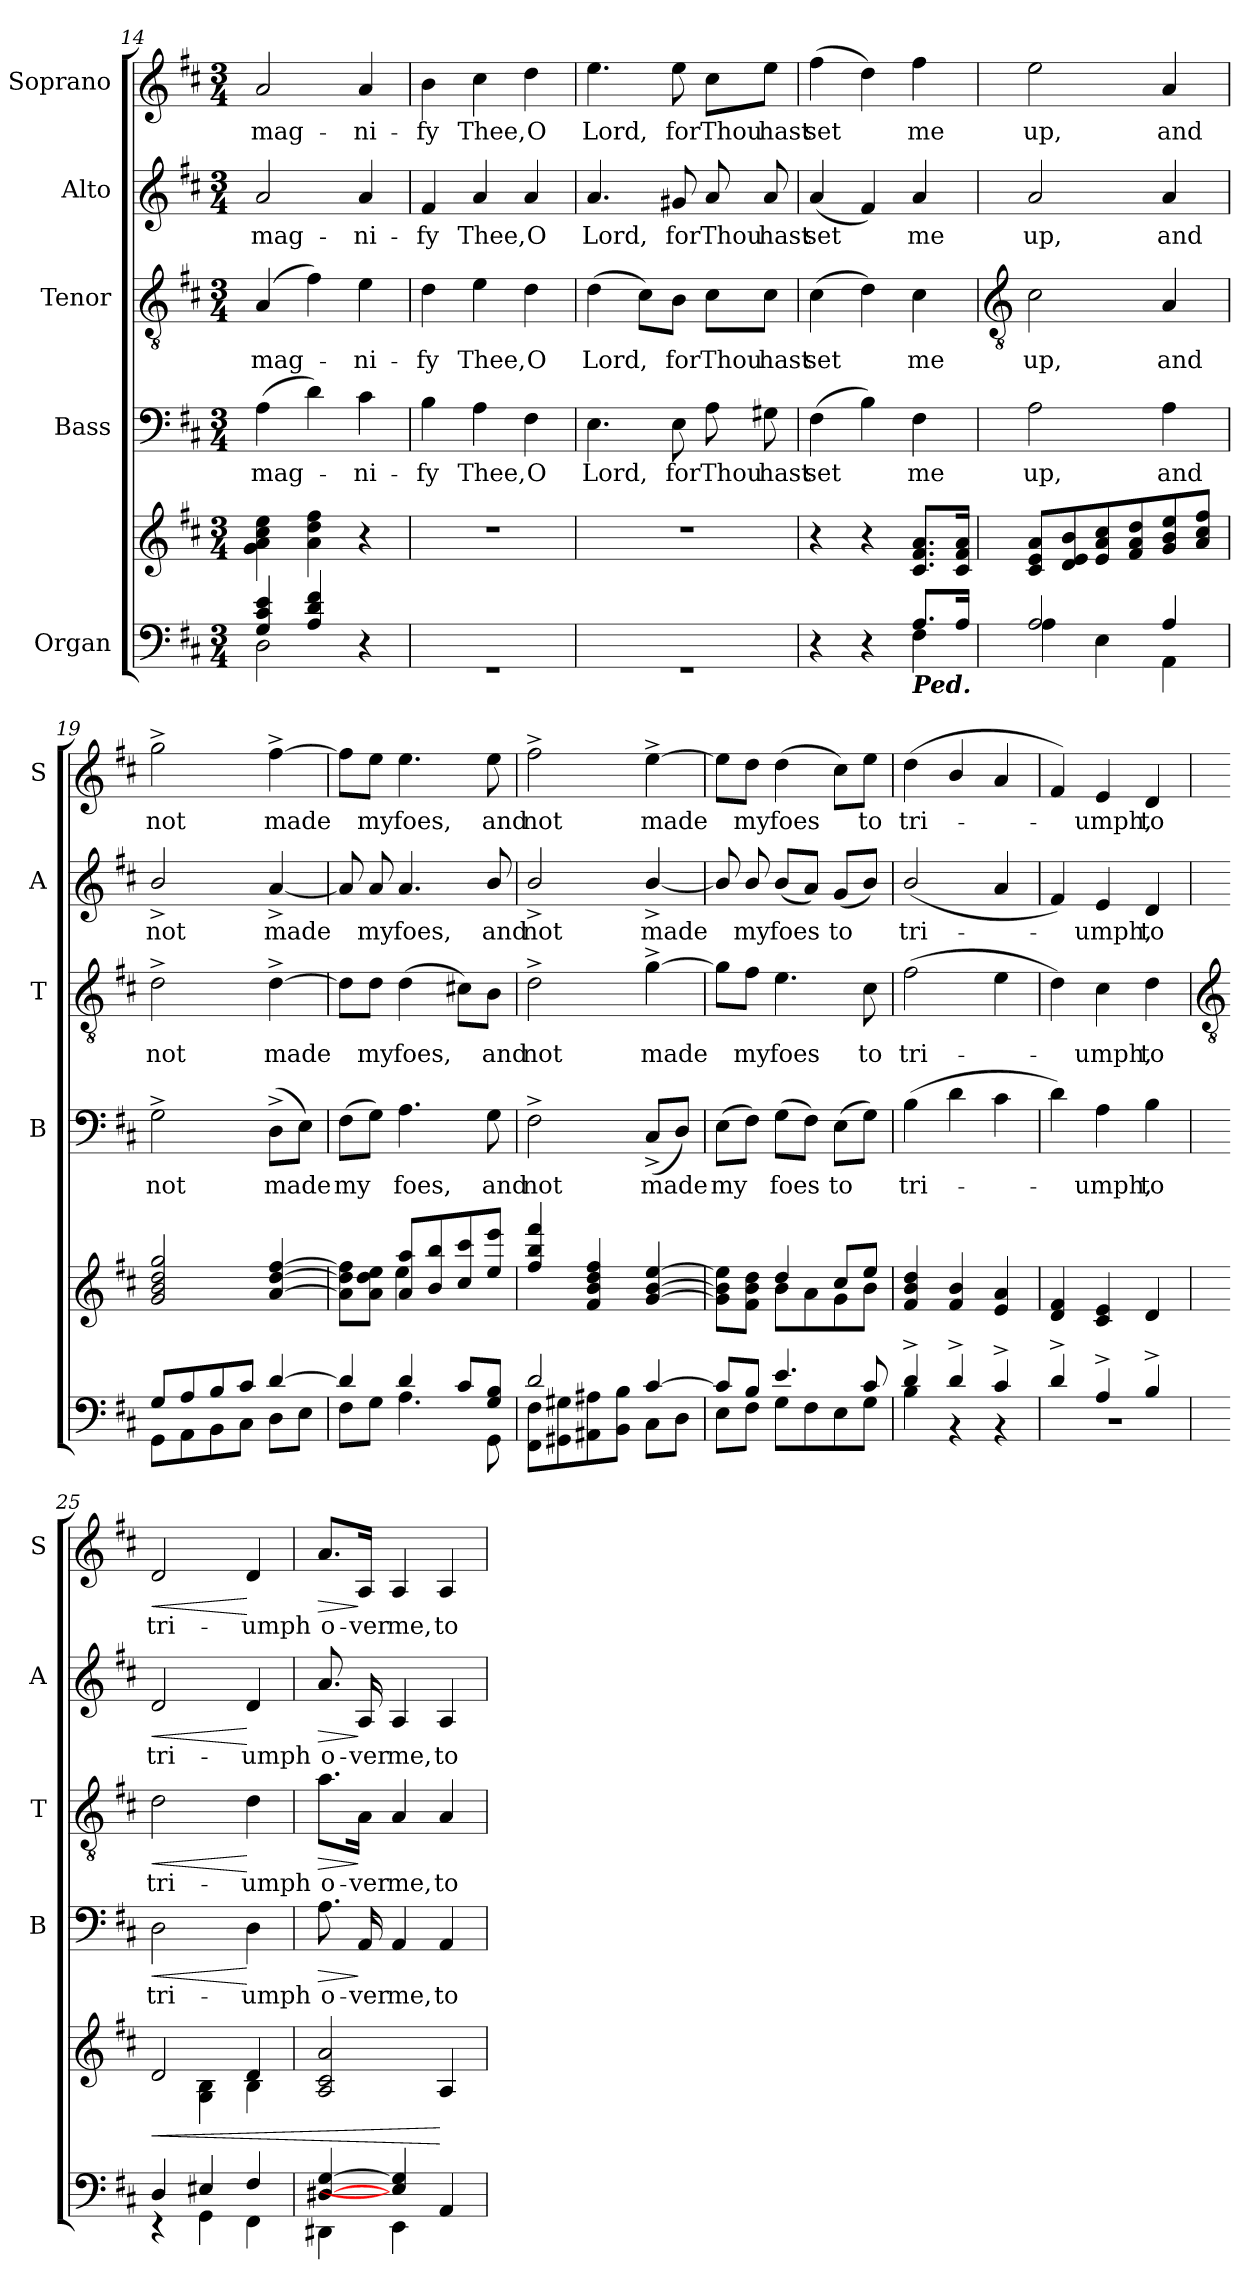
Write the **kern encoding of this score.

**kern	**kern	**dynam	**kern	**text	**dynam	**kern	**text	**dynam	**kern	**text	**dynam	**kern	**text	**dynam
*part5	*part5	*part5	*part4	*part4	*part4	*part3	*part3	*part3	*part2	*part2	*part2	*part1	*part1	*part1
*staff6	*staff5	*staff5/6	*staff4	*staff4	*staff4	*staff3	*staff3	*staff3	*staff2	*staff2	*staff2	*staff1	*staff1	*staff1
*I"Organ	*	*	*I"Bass	*	*	*I"Tenor	*	*	*I"Alto	*	*	*I"Soprano	*	*
*	*	*	*I'B	*	*	*I'T	*	*	*I'A	*	*	*I'S	*	*
*clefF4	*clefG2	*	*clefF4	*	*	*clefGv2	*	*	*clefG2	*	*	*clefG2	*	*
*k[f#c#]	*k[f#c#]	*	*k[f#c#]	*	*	*k[f#c#]	*	*	*k[f#c#]	*	*	*k[f#c#]	*	*
*D:	*D:	*	*D:	*	*	*D:	*	*	*D:	*	*	*D:	*	*
*M3/4	*M3/4	*	*M3/4	*	*	*M3/4	*	*	*M3/4	*	*	*M3/4	*	*
=14	=14	=14	=14	=14	=14	=14	=14	=14	=14	=14	=14	=14	=14	=14
*^	*	*	*	*	*	*	*	*	*	*	*	*	*	*
!	!	!	!	!	!LO:LY:b	!	!	!LO:LY:b	!	!	!LO:LY:b	!	!	!LO:LY:b	!
4G/ 4c#/ 4e/	2D\	4g 4a 4cc# 4ee	.	(>4A	mag-	.	(4A	mag-	.	2a	mag-	.	2a	mag-	.
4A/ 4d/ 4f#/	.	4a 4dd 4ff#	.	4d)	.	.	4f#)	.	.	.	.	.	.	.	.
!	!	!	!	!	!LO:LY:b	!	!	!LO:LY:b	!	!	!LO:LY:b	!	!	!LO:LY:b	!
4ryy	4r	4r	.	4c#	ni-	.	4e	ni-	.	4a	-ni-	.	4a	-ni-	.
=15	=15	=15	=15	=15	=15	=15	=15	=15	=15	=15	=15	=15	=15	=15	=15
!	!LO:N:vis=1	!LO:N:vis=1	!	!	!LO:LY:b	!	!	!LO:LY:b	!	!	!LO:LY:b	!	!	!LO:LY:b	!
2.ryy	2.r	2.r	.	4B	-fy	.	4d	-fy	.	4f#	-fy	.	4b	-fy	.
!	!	!	!	!	!LO:LY:b	!	!	!LO:LY:b	!	!	!LO:LY:b	!	!	!LO:LY:b	!
.	.	.	.	4A	Thee,	.	4e	Thee,	.	4a	Thee,	.	4cc#	Thee,	.
!	!	!	!	!	!LO:LY:b	!	!	!LO:LY:b	!	!	!LO:LY:b	!	!	!LO:LY:b	!
.	.	.	.	4F#	O	.	4d	O	.	4a	O	.	4dd	O	.
=16	=16	=16	=16	=16	=16	=16	=16	=16	=16	=16	=16	=16	=16	=16	=16
!	!LO:N:vis=1	!LO:N:vis=1	!	!	!LO:LY:b	!	!	!LO:LY:b	!	!	!LO:LY:b	!	!	!LO:LY:b	!
2.ryy	2.r	2.r	.	4.E	Lord,	.	(>4d	Lord,	.	4.a	Lord,	.	4.ee	Lord,	.
.	.	.	.	.	.	.	8c#\L)	.	.	.	.	.	.	.	.
!	!	!	!	!	!LO:LY:b	!	!	!LO:LY:b	!	!	!LO:LY:b	!	!	!LO:LY:b	!
.	.	.	.	8E	for	.	8B\J	for	.	8g#X	for	.	8ee	for	.
!	!	!	!	!	!LO:LY:b	!	!	!LO:LY:b	!	!	!LO:LY:b	!	!	!LO:LY:b	!
.	.	.	.	8A	Thou	.	8c#\L	Thou	.	8a	Thou	.	8cc#\L	Thou	.
!	!	!	!	!	!LO:LY:b	!	!	!LO:LY:b	!	!	!LO:LY:b	!	!	!LO:LY:b	!
.	.	.	.	8G#X	hast	.	8c#\J	hast	.	8a	hast	.	8ee\J	hast	.
=17	=17	=17	=17	=17	=17	=17	=17	=17	=17	=17	=17	=17	=17	=17	=17
!	!	!	!	!	!LO:LY:b	!	!	!LO:LY:b	!	!	!LO:LY:b	!	!	!LO:LY:b	!
2ryy	4r	4r	.	(4F#	set	.	(>4c#	set	.	(<4a	set	.	(>4ff#	set	.
.	4r	4r	.	4B)	.	.	4d)	.	.	4f#)	.	.	4dd)	.	.
!LO:TX:b:Bi:t=Ped.	!	!	!	!	!	!	!	!	!	!	!	!	!	!	!
!	!	!	!	!	!LO:LY:b	!	!	!LO:LY:b	!	!	!LO:LY:b	!	!	!LO:LY:b	!
8.A/L	4F#\	8.c# 8.f# 8.aL	.	4F#	me	.	4c#	me	.	4a	me	.	4ff#	me	.
16A/J	.	16c# 16f# 16aJ	.	.	.	.	.	.	.	.	.	.	.	.	.
!!LO:LB:g=z
=18	=18	=18	=18	=18	=18	=18	=18	=18	=18	=18	=18	=18	=18	=18	=18
*	*	*	*	*	*	*	*clefGv2	*	*	*	*	*	*	*	*
*	*	*^	*	*	*	*	*	*	*	*	*	*	*	*	*
!	!	!	!LO:N:vis=1	!	!	!LO:LY:b	!	!	!LO:LY:b	!	!	!LO:LY:b	!	!	!LO:LY:b	!
2A/	4A\	8c# 8e 8aL	2.ryy	.	2A	up,	.	2c#	up,	.	2a	up,	.	2ee	up,	.
.	.	8d 8e 8b	.	.	.	.	.	.	.	.	.	.	.	.	.	.
.	4E\	8e 8a 8cc#	.	.	.	.	.	.	.	.	.	.	.	.	.	.
.	.	8f# 8a 8dd	.	.	.	.	.	.	.	.	.	.	.	.	.	.
!	!	!	!	!	!	!LO:LY:b	!	!	!LO:LY:b	!	!	!LO:LY:b	!	!	!LO:LY:b	!
4A/	4AA\	8g 8b 8ee	.	.	4A	and	.	4A	and	.	4a	and	.	4a	and	.
.	.	8a 8cc# 8ff#J	.	.	.	.	.	.	.	.	.	.	.	.	.	.
=19	=19	=19	=19	=19	=19	=19	=19	=19	=19	=19	=19	=19	=19	=19	=19	=19
!	!	!	!LO:N:vis=1	!	!	!LO:LY:b	!	!	!LO:LY:b	!	!	!LO:LY:b	!	!	!LO:LY:b	!
8G/L	8GG\L	2g 2b 2dd 2gg	2.ryy	.	2G^	not	.	2d^	not	.	2b^/	not	.	2gg^	not	.
8A/	8AA\	.	.	.	.	.	.	.	.	.	.	.	.	.	.	.
8B/	8BB\	.	.	.	.	.	.	.	.	.	.	.	.	.	.	.
8c#/J	8C#\J	.	.	.	.	.	.	.	.	.	.	.	.	.	.	.
!	!	!	!	!	!	!LO:LY:b	!	!	!LO:LY:b	!	!	!LO:LY:b	!	!	!LO:LY:b	!
[4d/	8D\L	[4a [4dd [4ff#	.	.	(>8D^L	made	.	[4d^	made	.	[4a^	made	.	[4ff#^	made	.
.	8E\J	.	.	.	8EJ)	.	.	.	.	.	.	.	.	.	.	.
=20	=20	=20	=20	=20	=20	=20	=20	=20	=20	=20	=20	=20	=20	=20	=20	=20
!	!	!	!	!	!	!LO:LY:b	!	!	!	!	!	!	!	!	!	!
4d/]	8F#\L	8a] 8dd] 8ff#]L	4ryy	.	(>8F#L	my	.	8d\L]	.	.	8a]	.	.	8ff#\L]	.	.
!	!	!	!	!	!	!	!	!	!LO:LY:b	!	!	!LO:LY:b	!	!	!LO:LY:b	!
.	8G\J	8a 8dd 8eeJ	.	.	8GJ)	.	.	8d\J	my	.	8a	my	.	8ee\J	my	.
!	!	!	!	!	!	!LO:LY:b	!	!	!LO:LY:b	!	!	!LO:LY:b	!	!	!LO:LY:b	!
4d/	4.A\	8a/ 8aa/L	4ee\	.	4.A	foes,	.	(>4d	foes,	.	4.a	foes,	.	4.ee	foes,	.
.	.	8b/ 8bb/	.	.	.	.	.	.	.	.	.	.	.	.	.	.
8c#/L	.	8cc#/ 8ccc#/	4ryy	.	.	.	.	8c#X\L)	.	.	.	.	.	.	.	.
!	!	!	!	!	!	!LO:LY:b	!	!	!LO:LY:b	!	!	!LO:LY:b	!	!	!LO:LY:b	!
8G/ 8B/J	8GG\	8ee/ 8eee/J	.	.	8G	and	.	8B\J	and	.	8b/	and	.	8ee	and	.
=21	=21	=21	=21	=21	=21	=21	=21	=21	=21	=21	=21	=21	=21	=21	=21	=21
!	!	!	!LO:N:vis=1	!	!	!LO:LY:b	!	!	!LO:LY:b	!	!	!LO:LY:b	!	!	!LO:LY:b	!
2d/	8FF#\ 8F#\L	4ff# 4bb 4fff#	2.ryy	.	2F#^	not	.	2d^	not	.	2b^/	not	.	2ff#^	not	.
.	8GG#X\ 8G#X\	.	.	.	.	.	.	.	.	.	.	.	.	.	.	.
.	8AA#X\ 8A#X\	4f# 4b 4dd 4ff#	.	.	.	.	.	.	.	.	.	.	.	.	.	.
.	8BB\ 8B\J	.	.	.	.	.	.	.	.	.	.	.	.	.	.	.
!	!	!	!	!	!	!LO:LY:b	!	!	!LO:LY:b	!	!	!LO:LY:b	!	!	!LO:LY:b	!
[4c#/	8C#\L	[4g [4b [4ee	.	.	(<8C#^L	made	.	[4g^	made	.	[4b^/	made	.	[4ee^	made	.
.	8D\J	.	.	.	8DJ)	.	.	.	.	.	.	.	.	.	.	.
=22	=22	=22	=22	=22	=22	=22	=22	=22	=22	=22	=22	=22	=22	=22	=22	=22
!	!	!	!	!	!	!LO:LY:b	!	!	!	!	!	!	!	!	!	!
8c#/L]	8E\L	8g] 8b] 8ee]L	4ryy	.	(>8EL	my	.	8g\L]	.	.	8b/]	.	.	8ee\L]	.	.
!	!	!	!	!	!	!	!	!	!LO:LY:b	!	!	!LO:LY:b	!	!	!LO:LY:b	!
8B/J	8F#\J	8f# 8b 8ddJ	.	.	8F#J)	.	.	8f#\J	my	.	8b/	my	.	8dd\J	my	.
!	!	!	!	!	!	!LO:LY:b	!	!	!LO:LY:b	!	!	!LO:LY:b	!	!	!LO:LY:b	!
4.e/	8G\L	4dd/	8b\L	.	(>8GL	foes	.	4.e	foes	.	(<8b/L	foes	.	(>4dd	foes	.
.	8F#\	.	8a\	.	8F#J)	.	.	.	.	.	8aJ)	.	.	.	.	.
!	!	!	!	!	!	!LO:LY:b	!	!	!	!	!	!LO:LY:b	!	!	!	!
.	8E\	8cc#/L	8g\	.	(>8EL	to	.	.	.	.	(<8gL	to	.	8cc#\L)	.	.
!	!	!	!	!	!	!	!	!	!LO:LY:b	!	!	!	!	!	!LO:LY:b	!
8c#/	8G\J	8ee/J	8b\J	.	8GJ)	.	.	8c#	to	.	8b/J)	.	.	8ee\J	to	.
=23	=23	=23	=23	=23	=23	=23	=23	=23	=23	=23	=23	=23	=23	=23	=23	=23
!	!	!	!LO:N:vis=1	!	!	!LO:LY:b	!	!	!LO:LY:b	!	!	!LO:LY:b	!	!	!LO:LY:b	!
4d^/	4B\	4f# 4b 4dd	2.ryy	.	(>4B	tri-	.	(>2f#	tri-	.	(<2b/	tri-	.	(<4dd	tri-	.
4d^/	4r	4f# 4b	.	.	4d	.	.	.	.	.	.	.	.	4b/	.	.
4c#^/	4r	4e 4a	.	.	4c#	.	.	4e	.	.	4a	.	.	4a	.	.
=24	=24	=24	=24	=24	=24	=24	=24	=24	=24	=24	=24	=24	=24	=24	=24	=24
!	!LO:N:vis=1	!	!	!	!	!	!	!	!	!	!	!	!	!	!	!
4d^/	2.r	4d 4f#	2.ryy	.	4d)	.	.	4d)	.	.	4f#)	.	.	4f#)	.	.
!	!	!	!	!	!	!LO:LY:b	!	!	!LO:LY:b	!	!	!LO:LY:b	!	!	!LO:LY:b	!
4A^/	.	4c# 4e	.	.	4A	umph,	.	4c#	umph,	.	4e	umph,	.	4e	umph,	.
!	!	!	!	!	!	!LO:LY:b	!	!	!LO:LY:b	!	!	!LO:LY:b	!	!	!LO:LY:b	!
4B^/	.	4d	.	.	4B	to	.	4d	to	.	4d	to	.	4d	to	.
!!LO:LB:g=z
=25	=25	=25	=25	=25	=25	=25	=25	=25	=25	=25	=25	=25	=25	=25	=25	=25
*	*	*	*	*	*	*	*	*clefGv2	*	*	*	*	*	*	*	*
!	!	!	!	!LO:HP:b	!	!LO:LY:b	!LO:HP:b	!	!LO:LY:b	!LO:HP:b	!	!LO:LY:b	!LO:HP:b	!	!LO:LY:b	!LO:HP:b
4D/	4r	2d	4ryy	<	2D	tri-	<	2d	tri-	<	2d	tri-	<	2d	tri-	<
4E#X/	4GG\	.	4G\ 4B\	.	.	.	.	.	.	.	.	.	.	.	.	.
!	!	!	!	!	!	!LO:LY:b	!	!	!LO:LY:b	!	!	!LO:LY:b	!	!	!LO:LY:b	!
4F#/	4FF#\	4d	4B\	.	4D	-umph	[	4d	-umph	[	4d	-umph	[	4d	-umph	[
=26	=26	=26	=26	=26	=26	=26	=26	=26	=26	=26	=26	=26	=26	=26	=26	=26
!	!	!	!	!	!	!LO:LY:b	!LO:HP:b	!	!LO:LY:b	!LO:HP:b	!	!LO:LY:b	!LO:HP:b	!	!LO:LY:b	!LO:HP:b
[4D#X/ [4G/	4DD#X\	2A 2c# 2a	2.ryy	.	8.A	o-	>	8.a\L	o-	>	8.a	o-	>	8.a/L	o-	>
!	!	!	!	!	!	!LO:LY:b	!	!	!LO:LY:b	!	!	!LO:LY:b	!	!	!LO:LY:b	!
.	.	.	.	.	16AA	-ver	]	16A\Jk	-ver	]	16A	-ver	]	16A/Jk	-ver	]
!	!	!	!	!	!	!LO:LY:b	!	!	!LO:LY:b	!	!	!LO:LY:b	!	!	!LO:LY:b	!
4E/] 4G/]	4EE\	.	.	.	4AA	me,	.	4A	me,	.	4A	me,	.	4A	me,	.
!	!	!	!	!	!	!LO:LY:b	!	!	!LO:LY:b	!	!	!LO:LY:b	!	!	!LO:LY:b	!
4AA/	4ryy	4A	.	[	4AA	to	.	4A	to	.	4A	to	.	4A	to	.
*v	*v	*	*	*	*	*	*	*	*	*	*	*	*	*	*	*
*	*v	*v	*	*	*	*	*	*	*	*	*	*	*	*	*
=	=	=	=	=	=	=	=	=	=	=	=	=	=	=
*-	*-	*-	*-	*-	*-	*-	*-	*-	*-	*-	*-	*-	*-	*-
